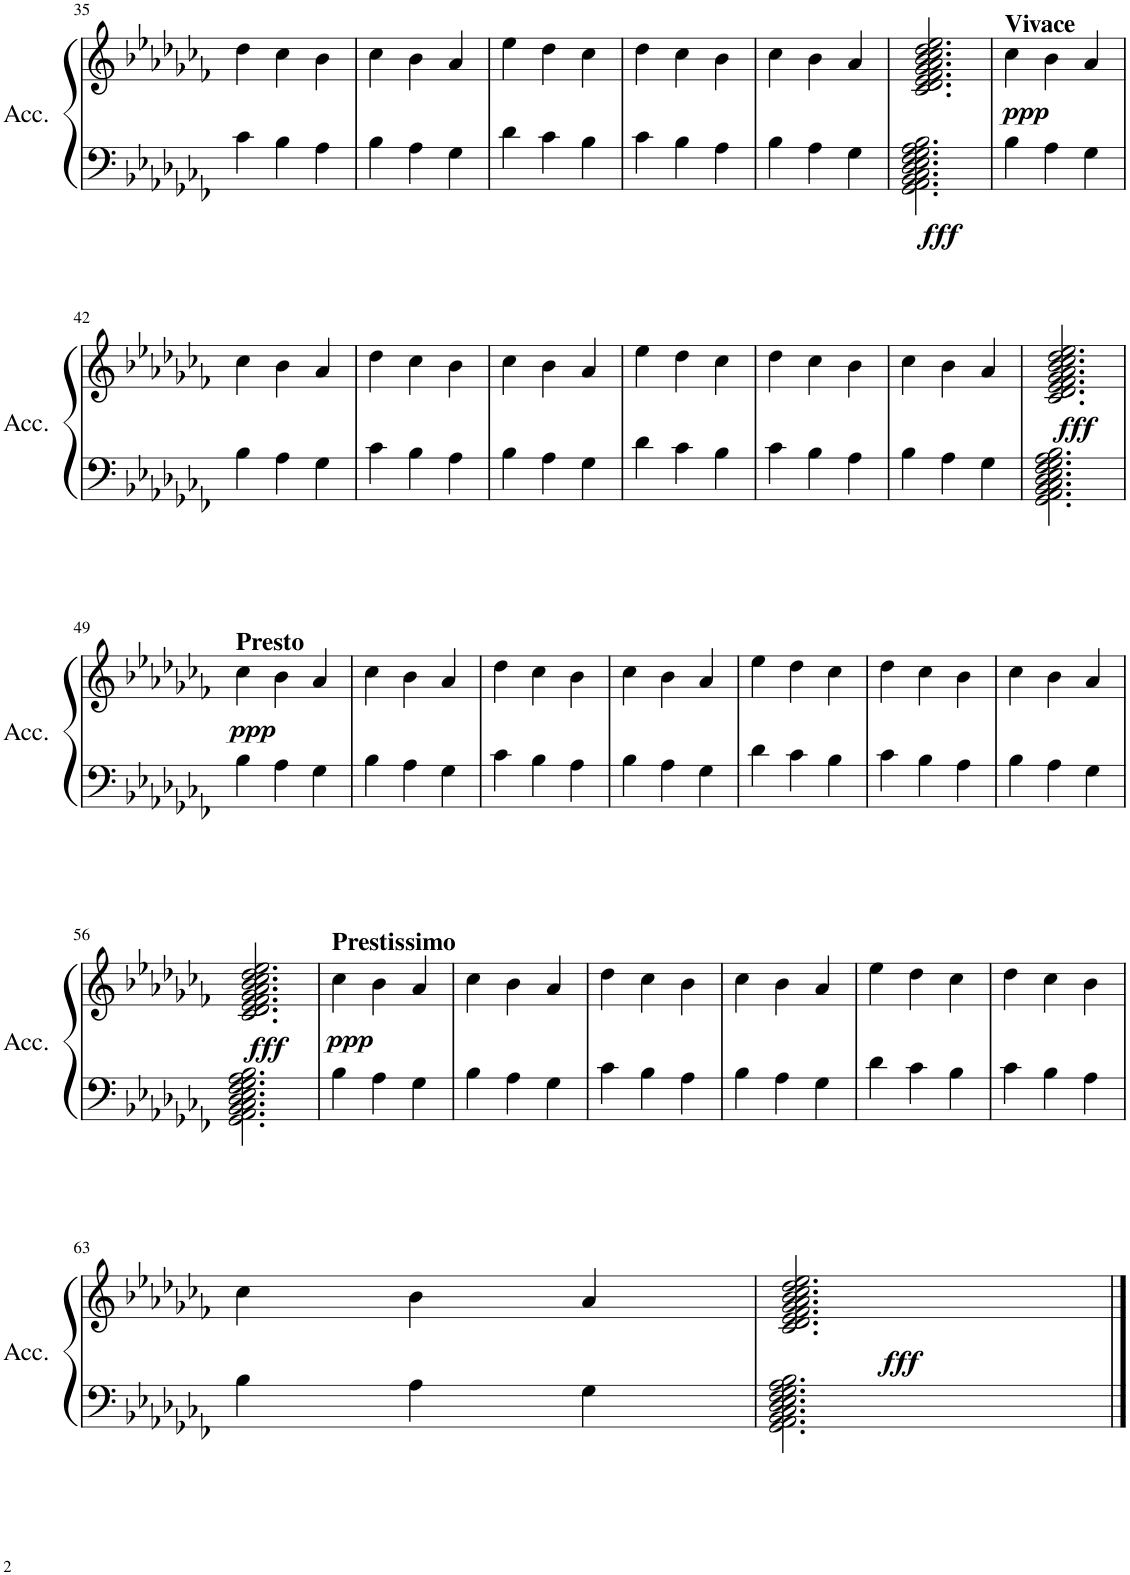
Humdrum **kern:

**kern	**kern	**dynam
*part1	*part1	*part1
*staff2	*staff1	*staff1/2
*I"Accordion	*	*
*I'Acc.	*	*
!!LO:PB:g=z
*clefF4	*clefG2	*
*k[b-e-a-d-g-c-f-]	*k[b-e-a-d-g-c-f-]	*
*M3/4	*M3/4	*
=35	=35	=35
4c-\	4dd-\	.
4B-\	4cc-\	.
4A-\	4b-\	.
=36	=36	=36
4B-\	4cc-\	.
4A-\	4b-\	.
4G-\	4a-/	.
=37	=37	=37
4d-\	4ee-\	.
4c-\	4dd-\	.
4B-\	4cc-\	.
=38	=38	=38
4c-\	4dd-\	.
4B-\	4cc-\	.
4A-\	4b-\	.
=39	=39	=39
4B-\	4cc-\	.
4A-\	4b-\	.
4G-\	4a-/	.
=40	=40	=40
!	!	!LO:DY:b=2
2.GG-\ 2.AA-\ 2.BB-\ 2.C-\ 2.D-\ 2.E-\ 2.F-\ 2.G-\ 2.A-\ 2.B-\	2.c-/ 2.d-/ 2.e-/ 2.f-/ 2.g-/ 2.a-/ 2.b-/ 2.cc-/ 2.dd-/ 2.ee-/	fff
=41	=41	=41
!	!LO:TX:a:B:t=Vivace	!
!	!	!LO:DY:b
4B-\	4cc-\	ppp
4A-\	4b-\	.
4G-\	4a-/	.
!!LO:LB:g=z
=42	=42	=42
4B-\	4cc-\	.
4A-\	4b-\	.
4G-\	4a-/	.
=43	=43	=43
4c-\	4dd-\	.
4B-\	4cc-\	.
4A-\	4b-\	.
=44	=44	=44
4B-\	4cc-\	.
4A-\	4b-\	.
4G-\	4a-/	.
=45	=45	=45
4d-\	4ee-\	.
4c-\	4dd-\	.
4B-\	4cc-\	.
=46	=46	=46
4c-\	4dd-\	.
4B-\	4cc-\	.
4A-\	4b-\	.
=47	=47	=47
4B-\	4cc-\	.
4A-\	4b-\	.
4G-\	4a-/	.
=48	=48	=48
!	!	!LO:DY:b
2.GG-\ 2.AA-\ 2.BB-\ 2.C-\ 2.D-\ 2.E-\ 2.F-\ 2.G-\ 2.A-\ 2.B-\	2.c-/ 2.d-/ 2.e-/ 2.f-/ 2.g-/ 2.a-/ 2.b-/ 2.cc-/ 2.dd-/ 2.ee-/	fff
!!LO:LB:g=z
=49	=49	=49
!	!LO:TX:a:B:t=Presto	!
!	!	!LO:DY:b
4B-\	4cc-\	ppp
4A-\	4b-\	.
4G-\	4a-/	.
=50	=50	=50
4B-\	4cc-\	.
4A-\	4b-\	.
4G-\	4a-/	.
=51	=51	=51
4c-\	4dd-\	.
4B-\	4cc-\	.
4A-\	4b-\	.
=52	=52	=52
4B-\	4cc-\	.
4A-\	4b-\	.
4G-\	4a-/	.
=53	=53	=53
4d-\	4ee-\	.
4c-\	4dd-\	.
4B-\	4cc-\	.
=54	=54	=54
4c-\	4dd-\	.
4B-\	4cc-\	.
4A-\	4b-\	.
=55	=55	=55
4B-\	4cc-\	.
4A-\	4b-\	.
4G-\	4a-/	.
!!LO:LB:g=z
=56	=56	=56
!	!	!LO:DY:b
2.GG-\ 2.AA-\ 2.BB-\ 2.C-\ 2.D-\ 2.E-\ 2.F-\ 2.G-\ 2.A-\ 2.B-\	2.c-/ 2.d-/ 2.e-/ 2.f-/ 2.g-/ 2.a-/ 2.b-/ 2.cc-/ 2.dd-/ 2.ee-/	fff
=57	=57	=57
!	!LO:TX:a:B:t=Prestissimo	!
!	!	!LO:DY:b
4B-\	4cc-\	ppp
4A-\	4b-\	.
4G-\	4a-/	.
=58	=58	=58
4B-\	4cc-\	.
4A-\	4b-\	.
4G-\	4a-/	.
=59	=59	=59
4c-\	4dd-\	.
4B-\	4cc-\	.
4A-\	4b-\	.
=60	=60	=60
4B-\	4cc-\	.
4A-\	4b-\	.
4G-\	4a-/	.
=61	=61	=61
4d-\	4ee-\	.
4c-\	4dd-\	.
4B-\	4cc-\	.
=62	=62	=62
4c-\	4dd-\	.
4B-\	4cc-\	.
4A-\	4b-\	.
!!LO:LB:g=z
=63	=63	=63
4B-\	4cc-\	.
4A-\	4b-\	.
4G-\	4a-/	.
=64	=64	=64
!	!	!LO:DY:b
2.GG-\ 2.AA-\ 2.BB-\ 2.C-\ 2.D-\ 2.E-\ 2.F-\ 2.G-\ 2.A-\ 2.B-\	2.c-/ 2.d-/ 2.e-/ 2.f-/ 2.g-/ 2.a-/ 2.b-/ 2.cc-/ 2.dd-/ 2.ee-/	fff
==	==	==
*-	*-	*-
